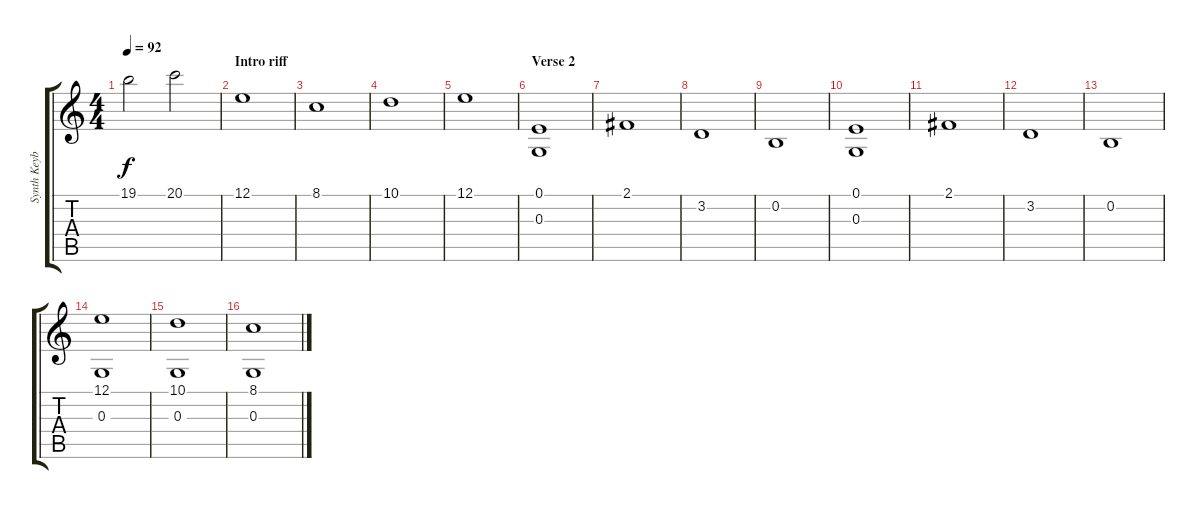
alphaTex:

\track ("Synth Keyboard" "Synth Keyb") {instrument fx6goblins}
\staff {score tabs}
\tuning (E4 B3 G3 D3 A2 E2) {hide}
\ts (4 4)
\tempo 92
\clef g2
\ks c
19.1.2{dy f} 20.1.2 |
\section ("" "Intro riff")
12.1.1 |
8.1.1 |
10.1.1 |
12.1.1 |
\section ("" "Verse 2")
(0.1 0.3).1 |
2.1.1 |
3.2.1 |
0.2.1 |
(0.1 0.3).1 |
2.1.1 |
3.2.1 |
0.2.1 |
(12.1 0.3).1 |
(10.1 0.3).1 |
(8.1 0.3).1
